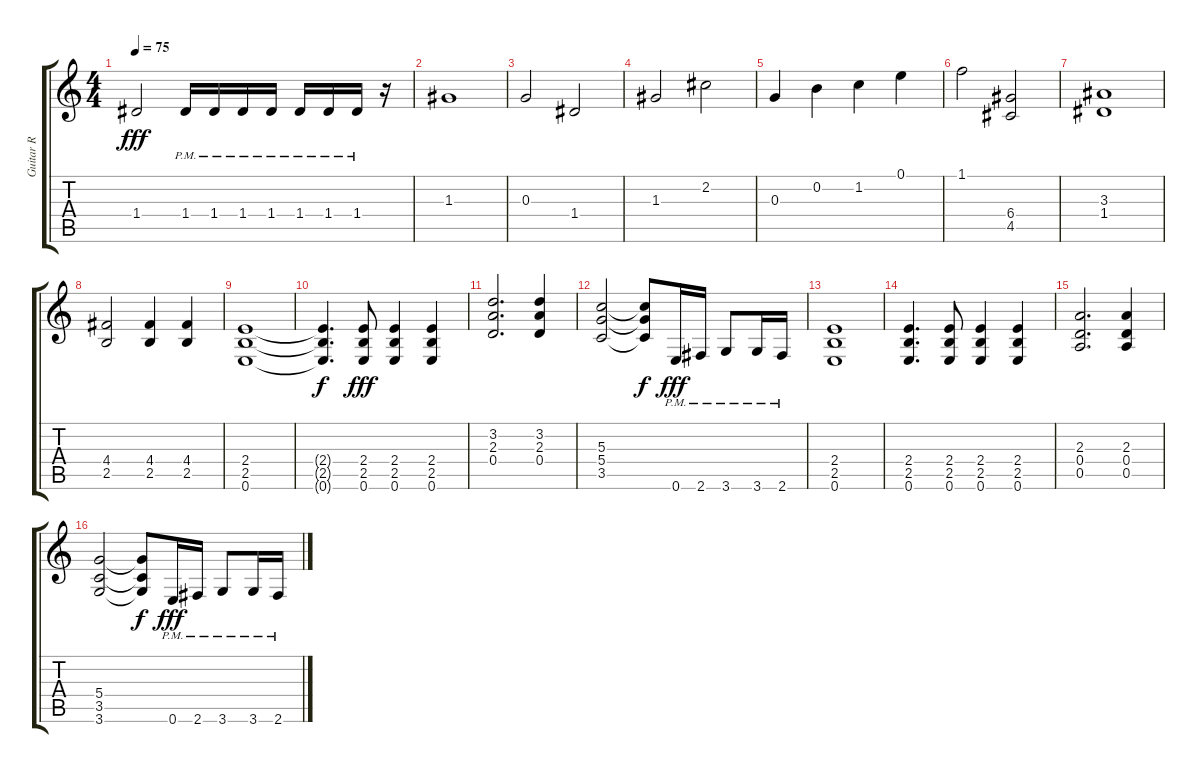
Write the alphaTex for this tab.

\track ("Guitar R" "Guitar R") {instrument distortionguitar}
\staff {score tabs}
\tuning (E4 B3 G3 D3 A2 E2) {hide}
\ts (4 4)
\tempo 75
\clef g2
\ks c
1.4.2{dy fff} 1.4{pm}.16 1.4{pm}.16 1.4{pm}.16 1.4{pm}.16 1.4{pm}.16 1.4{pm}.16 1.4{pm}.16 r.16 |
1.3.1 |
0.3.2 1.4.2 |
1.3.2 2.2.2 |
0.3.4 0.2.4 1.2.4 0.1.4 |
1.1.2 (6.4 4.5).2 |
(3.3 1.4).1 |
(4.4 2.5).2 (4.4 2.5).4 (4.4 2.5).4 |
(2.4 2.5 0.6).1 |
(2.4{t} 2.5{t} 0.6{t}).4{d dy f} (2.4 2.5 0.6).8{dy fff} (2.4 2.5 0.6).4 (2.4 2.5 0.6).4 |
(3.2 2.3 0.4).2{d} (3.2 2.3 0.4).4 |
(5.3 5.4 3.5).2 (5.3{t} 5.4{t} 3.5{t}).8{dy f} 0.6{pm}.16{dy fff} 2.6{pm}.16 3.6{pm}.8 3.6{pm}.16 2.6{pm}.16 |
(2.4 2.5 0.6).1 |
(2.4 2.5 0.6).4{d} (2.4 2.5 0.6).8 (2.4 2.5 0.6).4 (2.4 2.5 0.6).4 |
(2.3 0.4 0.5).2{d} (2.3 0.4 0.5).4 |
(5.4 3.5 3.6).2 (5.4{t} 3.5{t} 3.6{t}).8{dy f} 0.6{pm}.16{dy fff} 2.6{pm}.16 3.6{pm}.8 3.6{pm}.16 2.6{pm}.16
